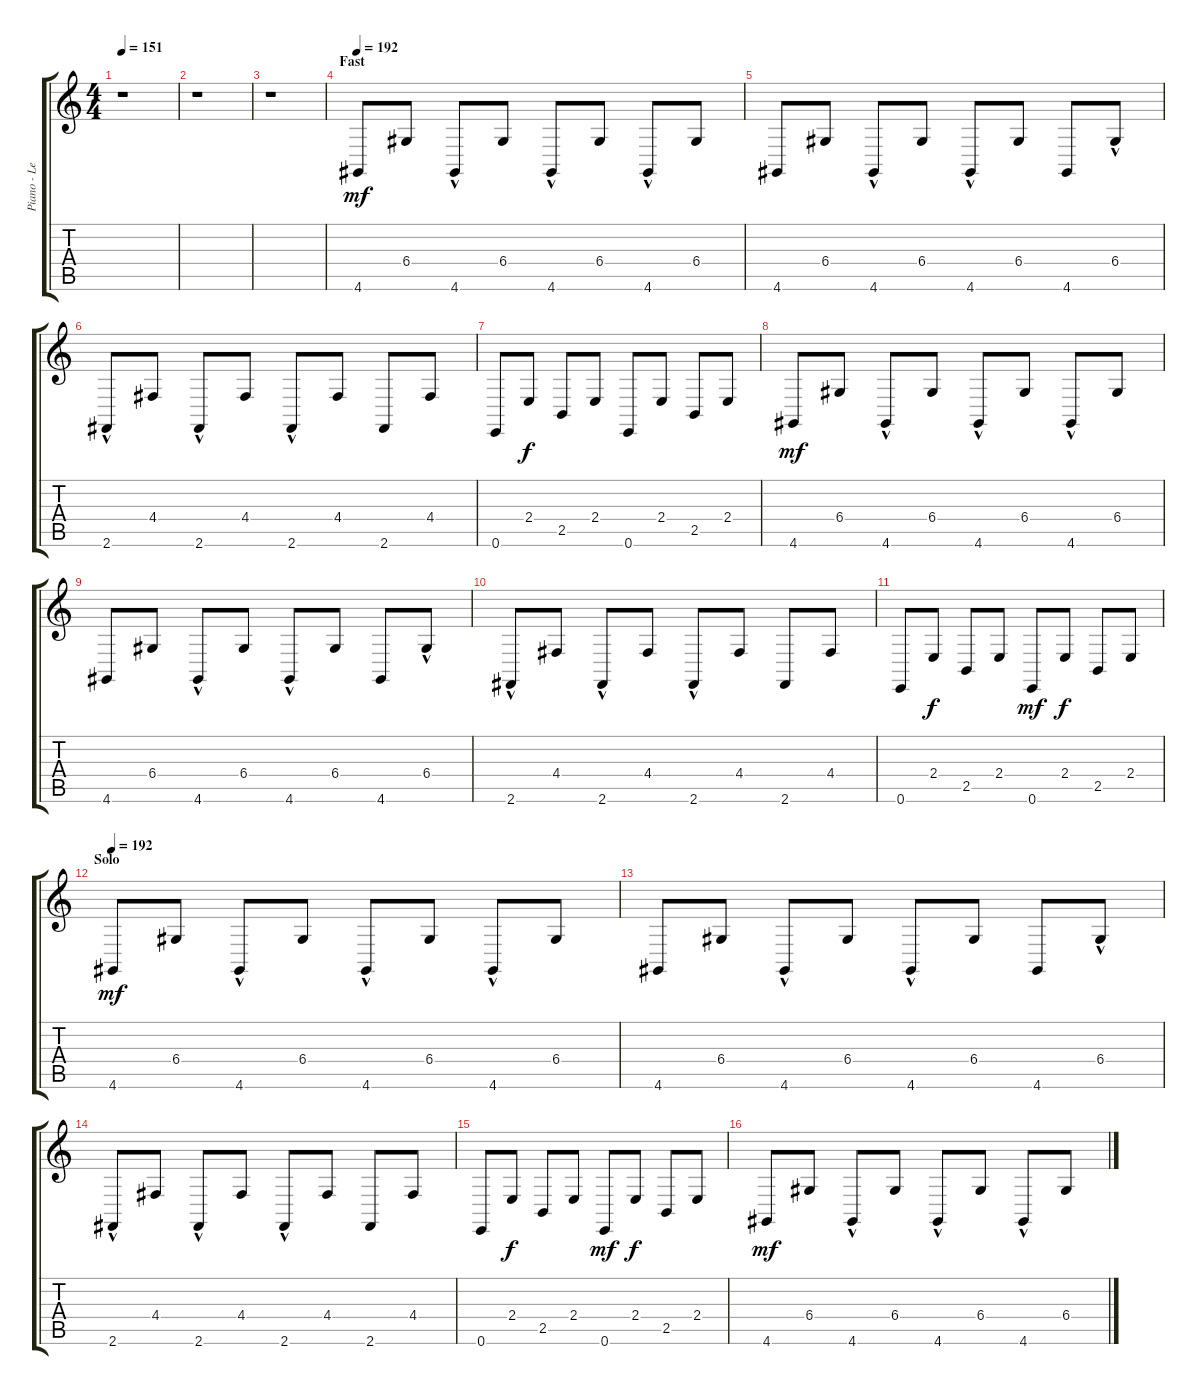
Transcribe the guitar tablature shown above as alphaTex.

\track ("Piano - Left" "Piano - Le") {instrument brightacousticpiano}
\staff {score tabs}
\tuning (E4 B3 G3 D3 A2 E2) {hide}
\ts (4 4)
\tempo 151
\clef g2
\ks c
r.1{dy f} |
r.1 |
r.1 |
\section ("" "Fast")
\tempo 192
4.6.8{dy mf volume 16} 6.4.8 4.6{hac}.8 6.4.8 4.6{hac}.8 6.4.8 4.6{hac}.8 6.4.8 |
4.6.8 6.4.8 4.6{hac}.8 6.4.8 4.6{hac}.8 6.4.8 4.6.8 6.4{hac}.8 |
2.6{hac}.8 4.4.8 2.6{hac}.8 4.4.8 2.6{hac}.8 4.4.8 2.6.8 4.4.8 |
0.6.8 2.4.8{dy f} 2.5.8 2.4.8 0.6.8 2.4.8 2.5.8 2.4.8 |
4.6.8{dy mf} 6.4.8 4.6{hac}.8 6.4.8 4.6{hac}.8 6.4.8 4.6{hac}.8 6.4.8 |
4.6.8 6.4.8 4.6{hac}.8 6.4.8 4.6{hac}.8 6.4.8 4.6.8 6.4{hac}.8 |
2.6{hac}.8 4.4.8 2.6{hac}.8 4.4.8 2.6{hac}.8 4.4.8 2.6.8 4.4.8 |
0.6.8 2.4.8{dy f} 2.5.8 2.4.8 0.6.8{dy mf} 2.4.8{dy f} 2.5.8 2.4.8 |
\section ("" "Solo")
\tempo 192
4.6.8{dy mf volume 12} 6.4.8 4.6{hac}.8 6.4.8 4.6{hac}.8 6.4.8 4.6{hac}.8 6.4.8 |
4.6.8 6.4.8 4.6{hac}.8 6.4.8 4.6{hac}.8 6.4.8 4.6.8 6.4{hac}.8 |
2.6{hac}.8 4.4.8 2.6{hac}.8 4.4.8 2.6{hac}.8 4.4.8 2.6.8 4.4.8 |
0.6.8 2.4.8{dy f} 2.5.8 2.4.8 0.6.8{dy mf} 2.4.8{dy f} 2.5.8 2.4.8 |
4.6.8{dy mf} 6.4.8 4.6{hac}.8 6.4.8 4.6{hac}.8 6.4.8 4.6{hac}.8 6.4.8
